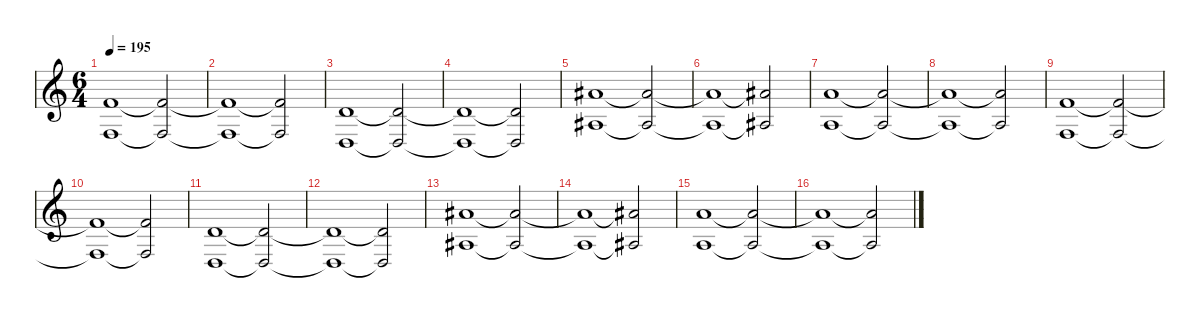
\defaultSystemsLayout 4
\hideDynamics
\bracketExtendMode nobrackets
\singleTrackTrackNamePolicy hidden
\multiTrackTrackNamePolicy hidden
\firstSystemTrackNameMode fullname
\firstSystemTrackNameOrientation horizontal
\otherSystemsTrackNameOrientation horizontal
\track ("Keyboards" "vln.") {instrument stringensemble1}
\staff {score}
\tuning (D4 A3 F3 D3 A2 D2)
\ts (6 4)
\tempo 195
\clef g2
\ks c
(3.1 0.3).1{dy f beam Up} (3.1{t} 0.3{t}).2{beam Up} |
(3.1{t} 0.3{t}).1{beam Up} (3.1{t} 0.3{t}).2{beam Up} |
(0.1 0.4).1{beam Up} (0.1{t} 0.4{t}).2{beam Up} |
(0.1{t} 0.4{t}).1{beam Up} (0.1{t} 0.4{t}).2{beam Up} |
(8.1{acc #} 5.3{acc #}).1{beam Up} (8.1{t acc #} 5.3{t acc #}).2{beam Up} |
(8.1{t acc #} 5.3{t acc #}).1{beam Up} (8.1{t acc #} 5.3{t acc #}).2{beam Up} |
(7.1 4.3).1{beam Up} (7.1{t} 4.3{t}).2{beam Up} |
(7.1{t} 4.3{t}).1{beam Up} (7.1{t} 4.3{t}).2{beam Up} |
(3.1 0.3).1{beam Up} (3.1{t} 0.3{t}).2{beam Up} |
(3.1{t} 0.3{t}).1{beam Up} (3.1{t} 0.3{t}).2{beam Up} |
(0.1 0.4).1{beam Up} (0.1{t} 0.4{t}).2{beam Up} |
(0.1{t} 0.4{t}).1{beam Up} (0.1{t} 0.4{t}).2{beam Up} |
(8.1{acc #} 5.3{acc #}).1{beam Up} (8.1{t acc #} 5.3{t acc #}).2{beam Up} |
(8.1{t acc #} 5.3{t acc #}).1{beam Up} (8.1{t acc #} 5.3{t acc #}).2{beam Up} |
(7.1 4.3).1{beam Up} (7.1{t} 4.3{t}).2{beam Up} |
(7.1{t} 4.3{t}).1{beam Up} (7.1{t} 4.3{t}).2{beam Up}
